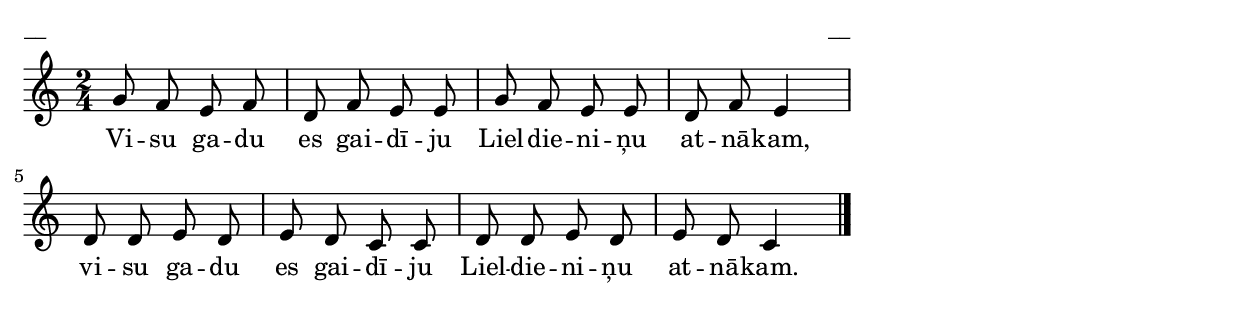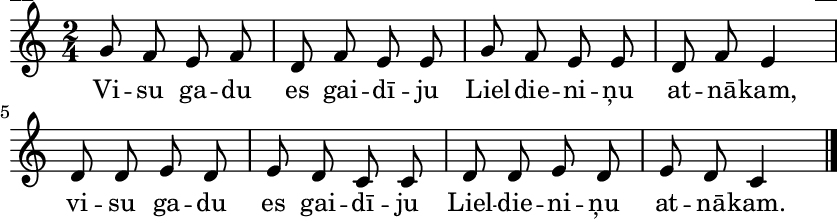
\version "2.13.18"
#(ly:set-option 'crop #t)

\paper {
line-width = 14\cm
left-margin = 0.4\cm
between-system-padding = 0.1\cm
between-system-space = 0.1\cm
}
% SBTZK, p.134
\layout {
indent = #0
ragged-last = ##f
}


voiceA = \relative c'' {
\clef "treble"
\key c \major
\time2/4
g8 f e f |
d8 f e e |
g8 f e e |
d8 f e4 |
d8 d e d |
e8 d c c |
d8 d e d |
e8 d c4 |
\bar "|."  
}

lyricA = \lyricmode {
Vi -- su ga -- du es gai -- dī -- ju Liel -- die -- ni -- ņu at -- nā -- kam, vi -- su ga -- du es gai -- dī -- ju Liel -- die -- ni -- ņu at -- nā -- kam.

}


fullScore = <<
%\new ChordNames { \chordsA }
\new Staff {
<<
\new Voice = "voiceA" { \oneVoice \autoBeamOff \voiceA }
\new Lyrics \lyricsto "voiceA"  \lyricA
%R\new Voice = "voiceB" { \voiceTwo \autoBeamOff \voiceB }
>>
}
>>



\score {
\fullScore
\header { piece = "__" opus = "__" }
}
\markup { \with-color #(x11-color 'white) \sans \smaller "__" }
\score {
\unfoldRepeats
\fullScore
\midi {
\context { \Staff \remove "Staff_performer" }
\context { \Voice \consists "Staff_performer" }
}
}


